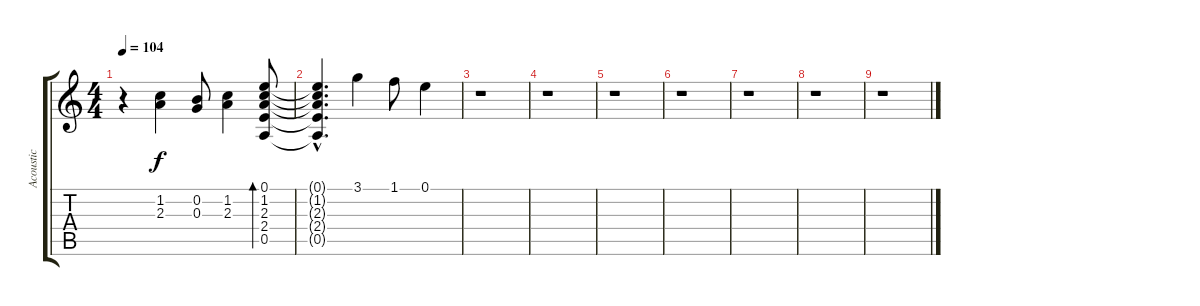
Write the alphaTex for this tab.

\track ("Acoustic" "Acoustic") {instrument acousticguitarsteel}
\staff {score tabs}
\tuning (E4 B3 G3 D3 A2 E2) {hide}
\ts (4 4)
\tempo 104
\clef g2
\ks c
r.4{dy f} (1.2 2.3).4 (0.2 0.3).8 (1.2 2.3).4 (0.1 1.2 2.3 2.4 0.5).8{bd 60} |
(0.1{hac t} 1.2{hac t} 2.3{hac t} 2.4{hac t} 0.5{hac t}).4{d} 3.1.4 1.1.8 0.1.4 |
r.1 |
r.1 |
r.1 |
r.1 |
r.1 |
r.1 |
r.1
